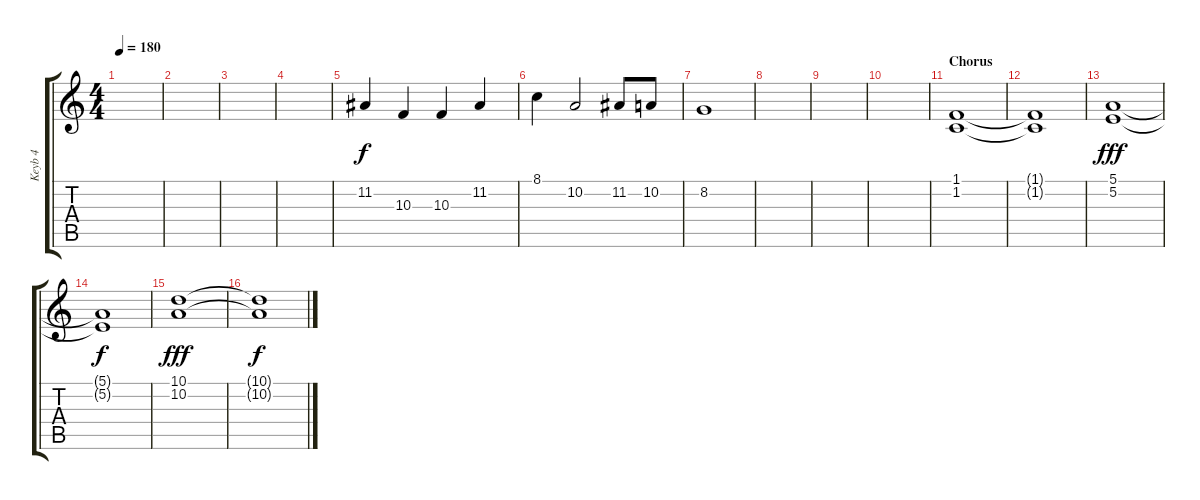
\track ("Keyb 4" "Keyb 4") {instrument stringensemble1}
\staff {score tabs}
\tuning (E4 B3 G3 D3 A2 E2) {hide}
\ts (4 4)
\tempo 180
\clef g2
\ks c
|
|
|
|
11.2.4 10.3.4 10.3.4 11.2.4 |
8.1.4 10.2.2 11.2.8 10.2.8 |
8.2.1 |
|
|
|
\section ("" "Chorus")
(1.1 1.2).1 |
(1.1{t} 1.2{t}).1 |
(5.1 5.2).1{dy fff} |
(5.1{t} 5.2{t}).1{dy f} |
(10.1 10.2).1{dy fff} |
(10.1{t} 10.2{t}).1{dy f}
